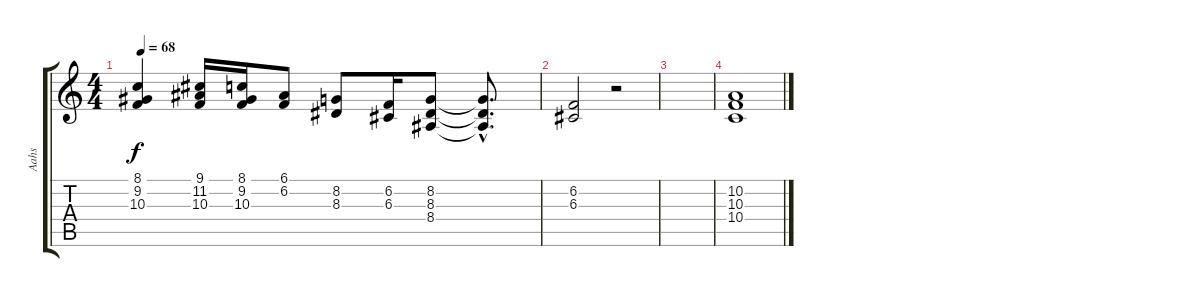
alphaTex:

\track ("Aahs" "Aahs") {instrument choiraahs}
\staff {score tabs}
\tuning (E4 B3 G3 D3 A2 E2) {hide}
\ts (4 4)
\tempo 68
\clef g2
\ks c
(8.1 9.2 10.3).4{dy f} (9.1 11.2 10.3).16 (8.1 9.2 10.3).16 (6.1 6.2).8 (8.2 8.3).8 (6.2 6.3).16 (8.2 8.3 8.4).8 (8.2{hac t} 8.3{hac t} 8.4{hac t}).8{d} |
(6.2 6.3).2 r.2 |
|
(10.2 10.3 10.4).1
